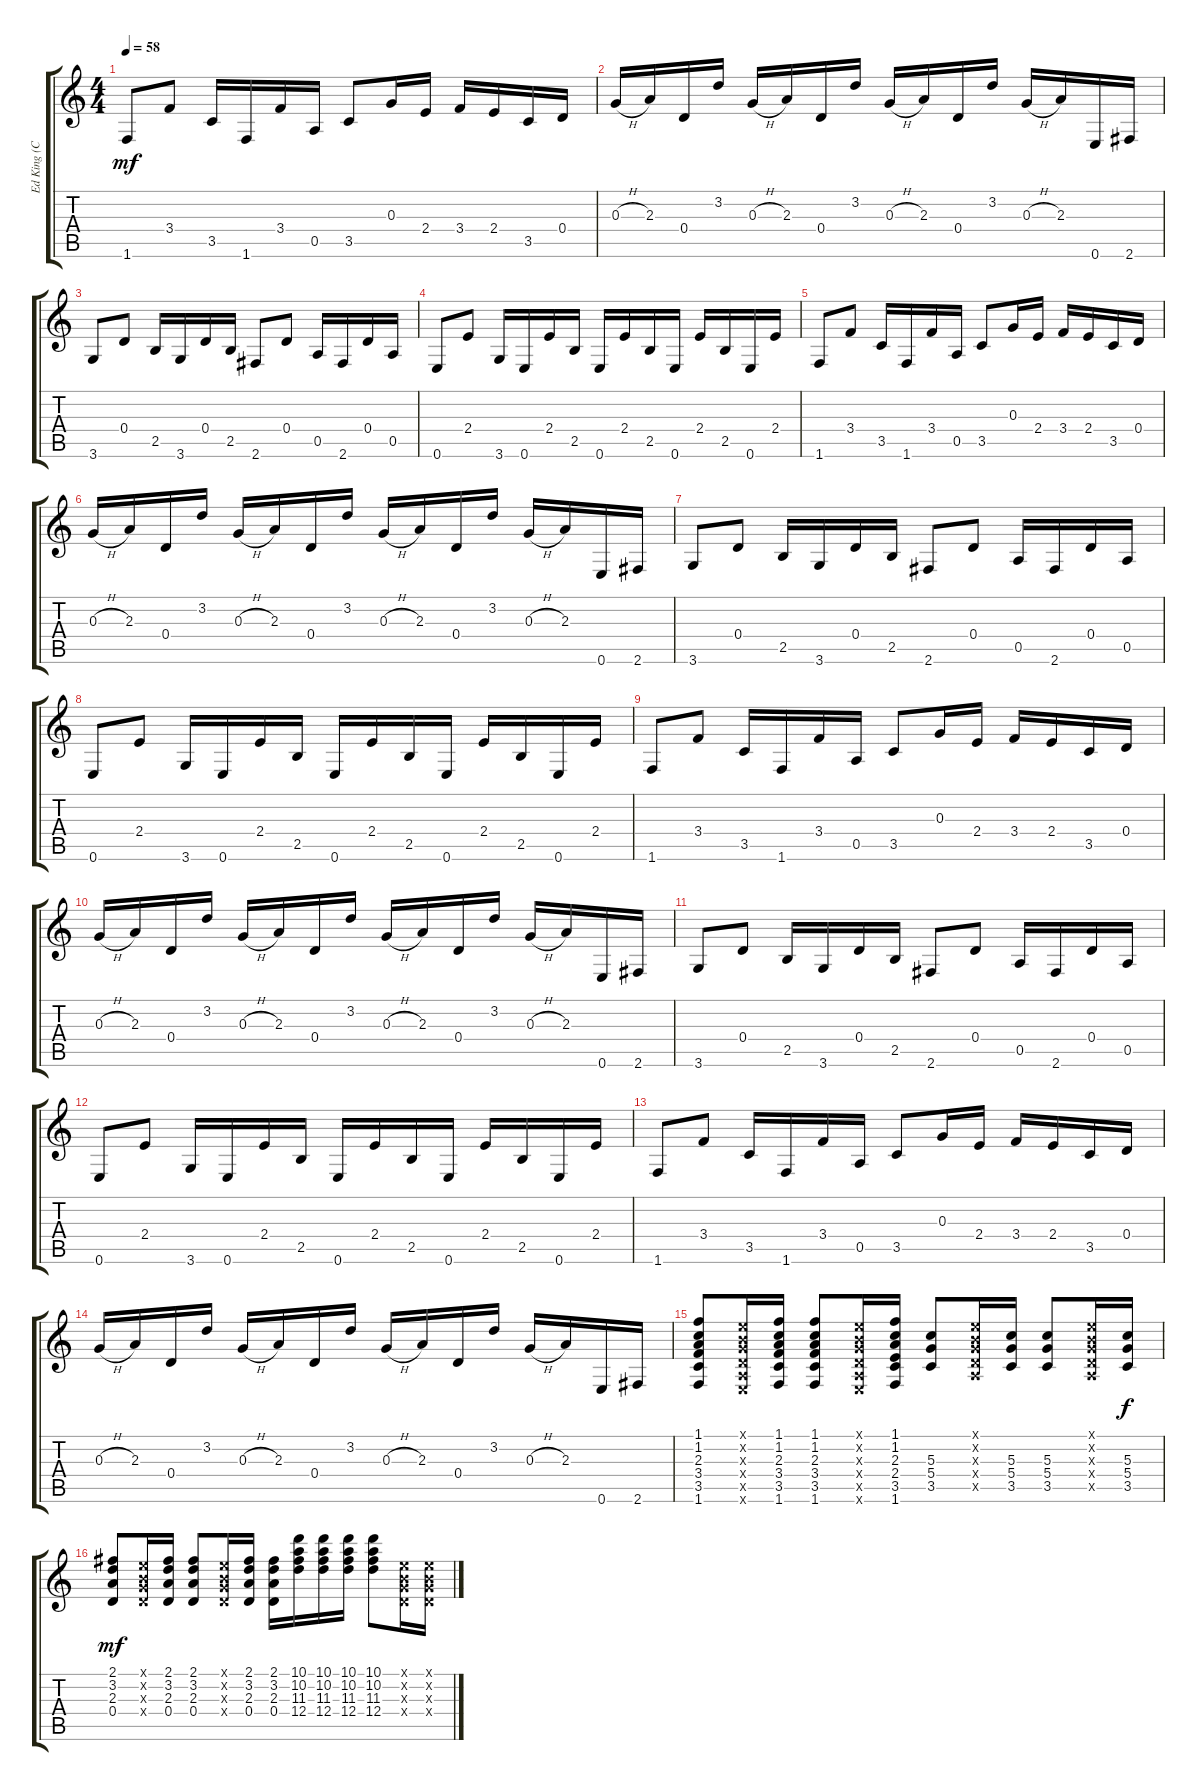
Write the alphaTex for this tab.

\track ("Ed King (Clean/Solo Guitar)" "Ed King (C") {instrument overdrivenguitar}
\staff {score tabs}
\tuning (E4 B3 G3 D3 A2 E2) {hide}
\ts (4 4)
\tempo 58
\clef g2
\ks c
1.6.8{dy mf} 3.4.8 3.5.16 1.6.16 3.4.16 0.5.16 3.5.8 0.3.16 2.4.16 3.4.16 2.4.16 3.5.16 0.4.16 |
0.3{h}.16 2.3.16 0.4.16 3.2.16 0.3{h}.16 2.3.16 0.4.16 3.2.16 0.3{h}.16 2.3.16 0.4.16 3.2.16 0.3{h}.16 2.3.16 0.6.16 2.6.16 |
3.6.8 0.4.8 2.5.16 3.6.16 0.4.16 2.5.16 2.6.8 0.4.8 0.5.16 2.6.16 0.4.16 0.5.16 |
0.6.8 2.4.8 3.6.16 0.6.16 2.4.16 2.5.16 0.6.16 2.4.16 2.5.16 0.6.16 2.4.16 2.5.16 0.6.16 2.4.16 |
1.6.8 3.4.8 3.5.16 1.6.16 3.4.16 0.5.16 3.5.8 0.3.16 2.4.16 3.4.16 2.4.16 3.5.16 0.4.16 |
0.3{h}.16 2.3.16 0.4.16 3.2.16 0.3{h}.16 2.3.16 0.4.16 3.2.16 0.3{h}.16 2.3.16 0.4.16 3.2.16 0.3{h}.16 2.3.16 0.6.16 2.6.16 |
3.6.8 0.4.8 2.5.16 3.6.16 0.4.16 2.5.16 2.6.8 0.4.8 0.5.16 2.6.16 0.4.16 0.5.16 |
0.6.8 2.4.8 3.6.16 0.6.16 2.4.16 2.5.16 0.6.16 2.4.16 2.5.16 0.6.16 2.4.16 2.5.16 0.6.16 2.4.16 |
1.6.8 3.4.8 3.5.16 1.6.16 3.4.16 0.5.16 3.5.8 0.3.16 2.4.16 3.4.16 2.4.16 3.5.16 0.4.16 |
0.3{h}.16 2.3.16 0.4.16 3.2.16 0.3{h}.16 2.3.16 0.4.16 3.2.16 0.3{h}.16 2.3.16 0.4.16 3.2.16 0.3{h}.16 2.3.16 0.6.16 2.6.16 |
3.6.8 0.4.8 2.5.16 3.6.16 0.4.16 2.5.16 2.6.8 0.4.8 0.5.16 2.6.16 0.4.16 0.5.16 |
0.6.8 2.4.8 3.6.16 0.6.16 2.4.16 2.5.16 0.6.16 2.4.16 2.5.16 0.6.16 2.4.16 2.5.16 0.6.16 2.4.16 |
1.6.8 3.4.8 3.5.16 1.6.16 3.4.16 0.5.16 3.5.8 0.3.16 2.4.16 3.4.16 2.4.16 3.5.16 0.4.16 |
0.3{h}.16 2.3.16 0.4.16 3.2.16 0.3{h}.16 2.3.16 0.4.16 3.2.16 0.3{h}.16 2.3.16 0.4.16 3.2.16 0.3{h}.16 2.3.16 0.6.16 2.6.16 |
(1.1 1.2 2.3 3.4 3.5 1.6).8 (0.1{x} 0.2{x} 0.3{x} 0.4{x} 0.5{x} 0.6{x}).16 (1.1 1.2 2.3 3.4 3.5 1.6).16 (1.1 1.2 2.3 3.4 3.5 1.6).8 (0.1{x} 0.2{x} 0.3{x} 0.4{x} 0.5{x} 0.6{x}).16 (1.1 1.2 2.3 2.4 3.5 1.6).16 (5.3 5.4 3.5).8 (0.1{x} 0.2{x} 0.3{x} 0.4{x} 0.5{x}).16 (5.3 5.4 3.5).16 (5.3 5.4 3.5).8 (0.1{x} 0.2{x} 0.3{x} 0.4{x} 0.5{x}).16 (5.3 5.4 3.5).16{dy f} |
(2.1 3.2 2.3 0.4).8{dy mf} (0.1{x} 0.2{x} 0.3{x} 0.4{x}).16 (2.1 3.2 2.3 0.4).16 (2.1 3.2 2.3 0.4).8 (0.1{x} 0.2{x} 0.3{x} 0.4{x}).16 (2.1 3.2 2.3 0.4).16 (2.1 3.2 2.3 0.4).16 (10.1 10.2 11.3 12.4).16 (10.1 10.2 11.3 12.4).16 (10.1 10.2 11.3 12.4).16 (10.1 10.2 11.3 12.4).8 (0.1{x} 0.2{x} 0.3{x} 0.4{x}).16 (0.1{x} 0.2{x} 0.3{x} 0.4{x}).16
